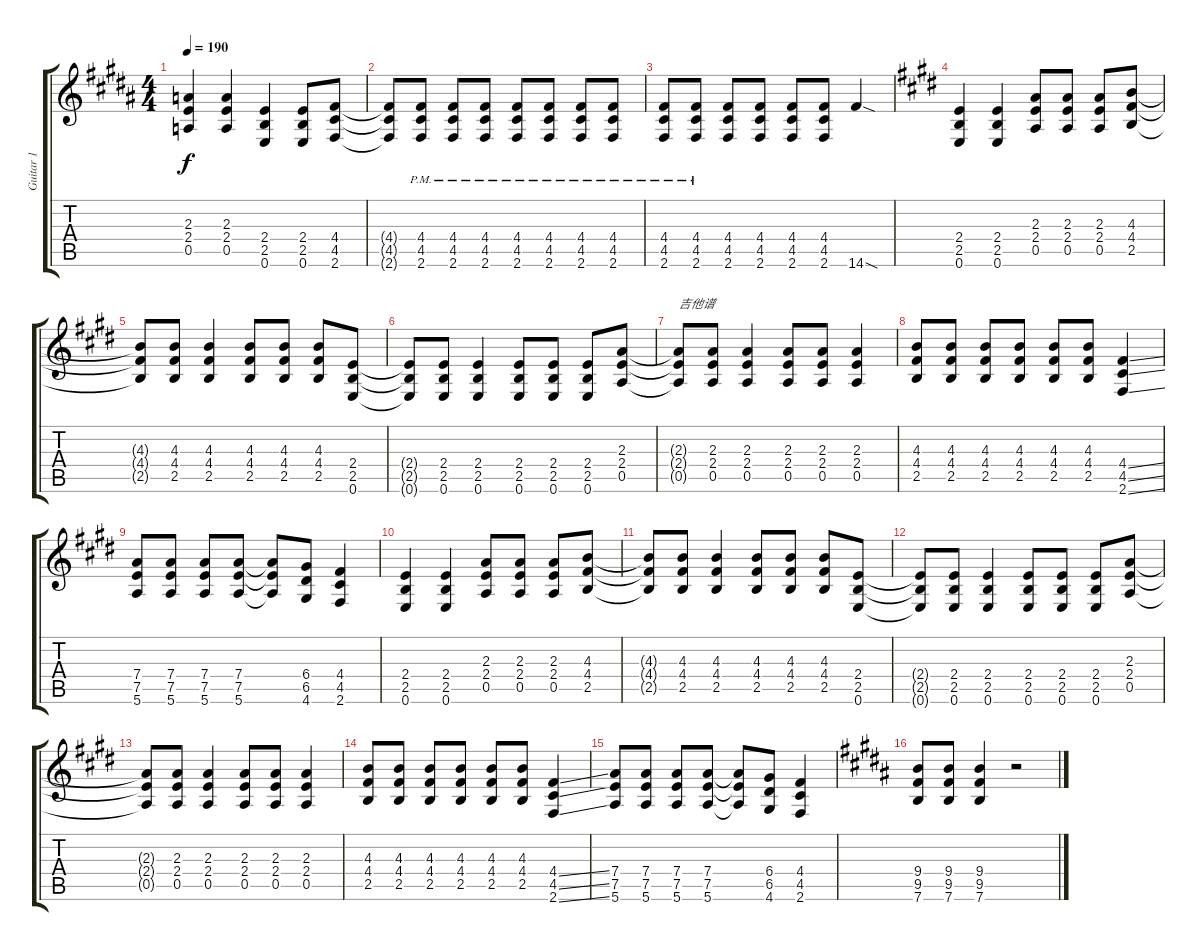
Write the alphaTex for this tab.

\track ("Guitar 1" "Guitar 1") {instrument distortionguitar}
\staff {score tabs}
\tuning (E4 B3 G3 D3 A2 E2) {hide}
\ts (4 4)
\tempo 190
\clef g2
\ks b
(2.3 2.4 0.5).4{dy f} (2.3 2.4 0.5).4 (2.4 2.5 0.6).4 (2.4 2.5 0.6).8 (4.4 4.5 2.6).8 |
(4.4{t} 4.5{t} 2.6{t}).8 (4.4{pm} 4.5{pm} 2.6{pm}).8 (4.4{pm} 4.5{pm} 2.6{pm}).8 (4.4{pm} 4.5{pm} 2.6{pm}).8 (4.4{pm} 4.5{pm} 2.6{pm}).8 (4.4{pm} 4.5{pm} 2.6{pm}).8 (4.4{pm} 4.5{pm} 2.6{pm}).8 (4.4{pm} 4.5{pm} 2.6{pm}).8 |
(4.4{pm} 4.5{pm} 2.6{pm}).8 (4.4{pm} 4.5{pm} 2.6{pm}).8 (4.4 4.5 2.6).8 (4.4 4.5 2.6).8 (4.4 4.5 2.6).8 (4.4 4.5 2.6).8 14.6{sod}.4 |
\ks e
(2.4 2.5 0.6).4 (2.4 2.5 0.6).4 (2.3 2.4 0.5).8 (2.3 2.4 0.5).8 (2.3 2.4 0.5).8 (4.3 4.4 2.5).8 |
(4.3{t} 4.4{t} 2.5{t}).8 (4.3 4.4 2.5).8 (4.3 4.4 2.5).4 (4.3 4.4 2.5).8 (4.3 4.4 2.5).8 (4.3 4.4 2.5).8 (2.4 2.5 0.6).8 |
(2.4{t} 2.5{t} 0.6{t}).8 (2.4 2.5 0.6).8 (2.4 2.5 0.6).4 (2.4 2.5 0.6).8 (2.4 2.5 0.6).8 (2.4 2.5 0.6).8 (2.3 2.4 0.5).8 |
(2.3{t} 2.4{t} 0.5{t}).8{txt "吉他谱"} (2.3 2.4 0.5).8 (2.3 2.4 0.5).4 (2.3 2.4 0.5).8 (2.3 2.4 0.5).8 (2.3 2.4 0.5).4 |
(4.3 4.4 2.5).8 (4.3 4.4 2.5).8 (4.3 4.4 2.5).8 (4.3 4.4 2.5).8 (4.3 4.4 2.5).8 (4.3 4.4 2.5).8 (4.4{ss} 4.5{ss} 2.6{ss}).4 |
(7.4 7.5 5.6).8 (7.4 7.5 5.6).8 (7.4 7.5 5.6).8 (7.4 7.5 5.6).8 (7.4{t} 7.5{t} 5.6{t}).8 (6.4 6.5 4.6).8 (4.4 4.5 2.6).4 |
(2.4 2.5 0.6).4 (2.4 2.5 0.6).4 (2.3 2.4 0.5).8 (2.3 2.4 0.5).8 (2.3 2.4 0.5).8 (4.3 4.4 2.5).8 |
(4.3{t} 4.4{t} 2.5{t}).8 (4.3 4.4 2.5).8 (4.3 4.4 2.5).4 (4.3 4.4 2.5).8 (4.3 4.4 2.5).8 (4.3 4.4 2.5).8 (2.4 2.5 0.6).8 |
(2.4{t} 2.5{t} 0.6{t}).8 (2.4 2.5 0.6).8 (2.4 2.5 0.6).4 (2.4 2.5 0.6).8 (2.4 2.5 0.6).8 (2.4 2.5 0.6).8 (2.3 2.4 0.5).8 |
(2.3{t} 2.4{t} 0.5{t}).8 (2.3 2.4 0.5).8 (2.3 2.4 0.5).4 (2.3 2.4 0.5).8 (2.3 2.4 0.5).8 (2.3 2.4 0.5).4 |
(4.3 4.4 2.5).8 (4.3 4.4 2.5).8 (4.3 4.4 2.5).8 (4.3 4.4 2.5).8 (4.3 4.4 2.5).8 (4.3 4.4 2.5).8 (4.4{ss} 4.5{ss} 2.6{ss}).4 |
(7.4 7.5 5.6).8 (7.4 7.5 5.6).8 (7.4 7.5 5.6).8 (7.4 7.5 5.6).8 (7.4{t} 7.5{t} 5.6{t}).8 (6.4 6.5 4.6).8 (4.4 4.5 2.6).4 |
\ks b
(9.4 9.5 7.6).8 (9.4 9.5 7.6).8 (9.4 9.5 7.6).4 r.2
